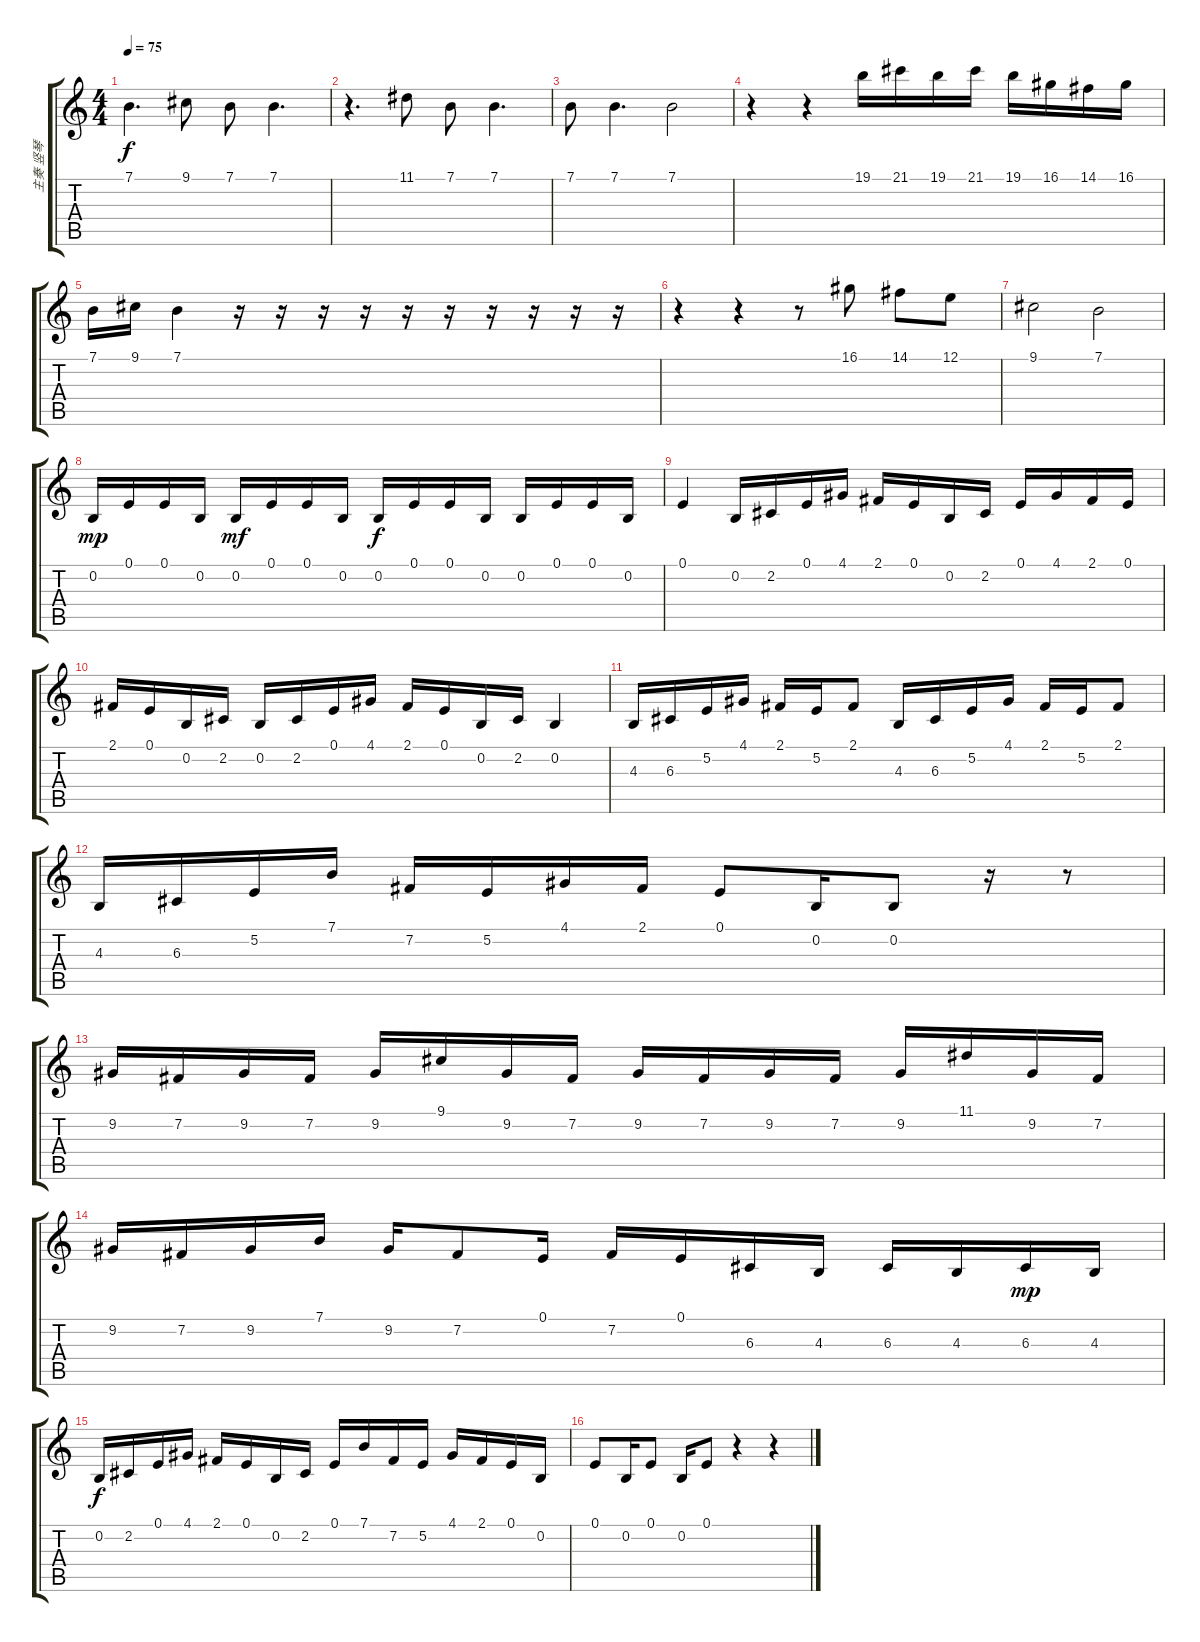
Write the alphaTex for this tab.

\track ("主奏 竖琴" "主奏 竖琴") {instrument orchestralharp}
\staff {score tabs}
\tuning (E4 B3 G3 D3 A2 E2) {hide}
\ts (4 4)
\tempo 75
\clef g2
\ks c
7.1.4{d dy f} 9.1.8 7.1.8 7.1.4{d} |
r.4{d} 11.1.8 7.1.8 7.1.4{d} |
7.1.8 7.1.4{d} 7.1.2 |
r.4 r.4 19.1.16 21.1.16 19.1.16 21.1.16 19.1.16 16.1.16 14.1.16 16.1.16 |
7.1.16 9.1.16 7.1.4 r.16 r.16 r.16 r.16 r.16 r.16 r.16 r.16 r.16 r.16 |
r.4 r.4 r.8 16.1.8 14.1.8 12.1.8 |
9.1.2 7.1.2 |
0.2.16{dy mp} 0.1.16 0.1.16 0.2.16 0.2.16{dy mf} 0.1.16 0.1.16 0.2.16 0.2.16{dy f} 0.1.16 0.1.16 0.2.16 0.2.16 0.1.16 0.1.16 0.2.16 |
0.1.4 0.2.16 2.2.16 0.1.16 4.1.16 2.1.16 0.1.16 0.2.16 2.2.16 0.1.16 4.1.16 2.1.16 0.1.16 |
2.1.16 0.1.16 0.2.16 2.2.16 0.2.16 2.2.16 0.1.16 4.1.16 2.1.16 0.1.16 0.2.16 2.2.16 0.2.4 |
4.3.16 6.3.16 5.2.16 4.1.16 2.1.16 5.2.16 2.1.8 4.3.16 6.3.16 5.2.16 4.1.16 2.1.16 5.2.16 2.1.8 |
4.3.16 6.3.16 5.2.16 7.1.16 7.2.16 5.2.16 4.1.16 2.1.16 0.1.8 0.2.16 0.2.8 r.16 r.8 |
9.2.16 7.2.16 9.2.16 7.2.16 9.2.16 9.1.16 9.2.16 7.2.16 9.2.16 7.2.16 9.2.16 7.2.16 9.2.16 11.1.16 9.2.16 7.2.16 |
9.2.16 7.2.16 9.2.16 7.1.16 9.2.16 7.2.8 0.1.16 7.2.16 0.1.16 6.3.16 4.3.16 6.3.16 4.3.16 6.3.16{dy mp} 4.3.16 |
0.2.16{dy f} 2.2.16 0.1.16 4.1.16 2.1.16 0.1.16 0.2.16 2.2.16 0.1.16 7.1.16 7.2.16 5.2.16 4.1.16 2.1.16 0.1.16 0.2.16 |
0.1.8 0.2.16 0.1.8 0.2.16 0.1.8 r.4 r.4
